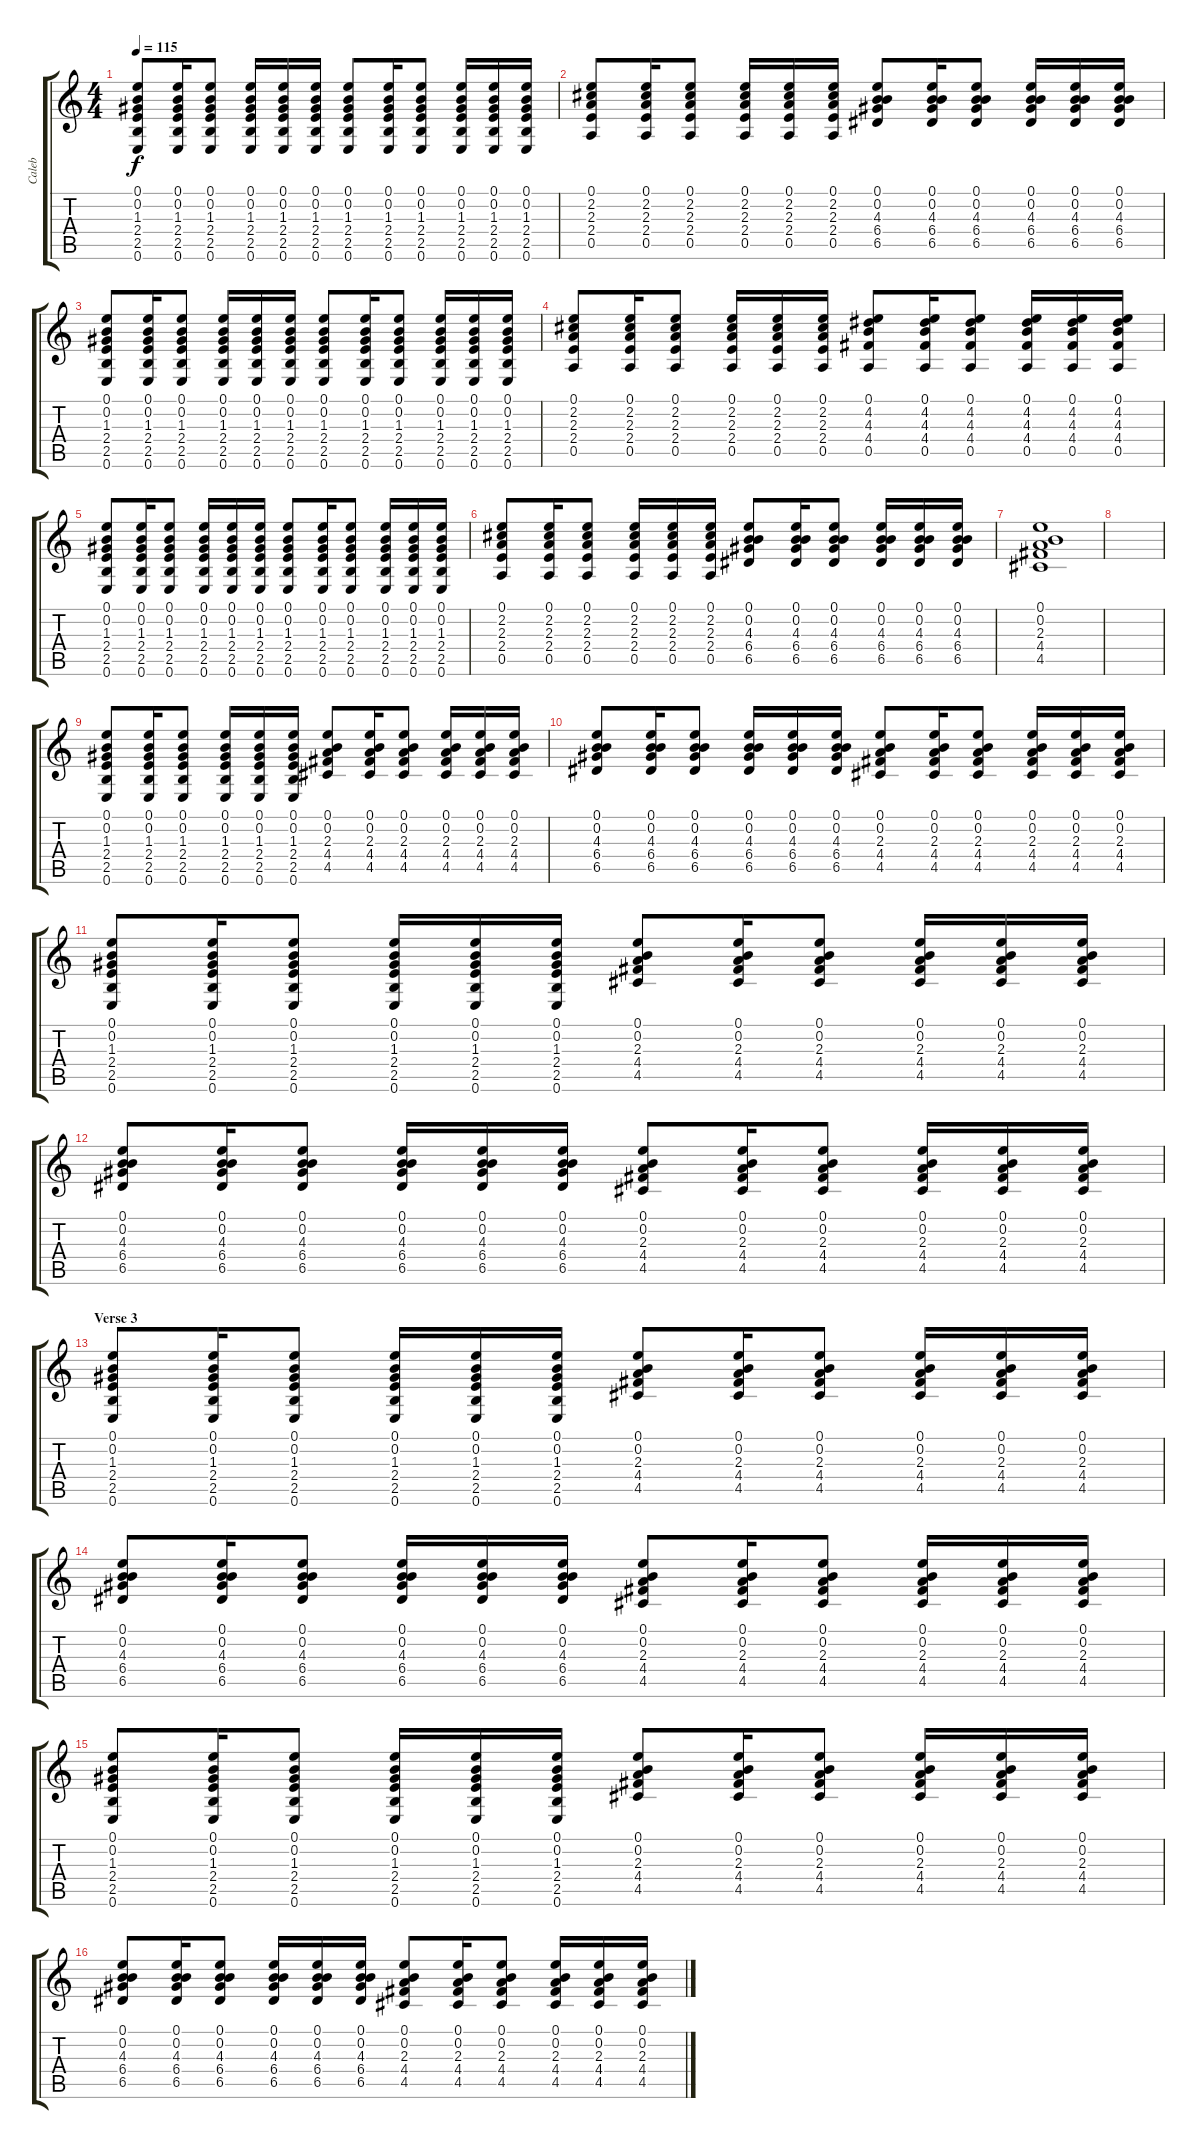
\track ("Caleb" "Caleb") {instrument electricguitarclean}
\staff {score tabs}
\tuning (E4 B3 G3 D3 A2 E2) {hide}
\ts (4 4)
\tempo 115
\clef g2
\ks c
(0.1 0.2 1.3 2.4 2.5 0.6).8{dy f} (0.1 0.2 1.3 2.4 2.5 0.6).16 (0.1 0.2 1.3 2.4 2.5 0.6).8 (0.1 0.2 1.3 2.4 2.5 0.6).16 (0.1 0.2 1.3 2.4 2.5 0.6).16 (0.1 0.2 1.3 2.4 2.5 0.6).16 (0.1 0.2 1.3 2.4 2.5 0.6).8 (0.1 0.2 1.3 2.4 2.5 0.6).16 (0.1 0.2 1.3 2.4 2.5 0.6).8 (0.1 0.2 1.3 2.4 2.5 0.6).16 (0.1 0.2 1.3 2.4 2.5 0.6).16 (0.1 0.2 1.3 2.4 2.5 0.6).16 |
(0.1 2.2 2.3 2.4 0.5).8 (0.1 2.2 2.3 2.4 0.5).16 (0.1 2.2 2.3 2.4 0.5).8 (0.1 2.2 2.3 2.4 0.5).16 (0.1 2.2 2.3 2.4 0.5).16 (0.1 2.2 2.3 2.4 0.5).16 (0.1 0.2 4.3 6.4 6.5).8 (0.1 0.2 4.3 6.4 6.5).16 (0.1 0.2 4.3 6.4 6.5).8 (0.1 0.2 4.3 6.4 6.5).16 (0.1 0.2 4.3 6.4 6.5).16 (0.1 0.2 4.3 6.4 6.5).16 |
(0.1 0.2 1.3 2.4 2.5 0.6).8 (0.1 0.2 1.3 2.4 2.5 0.6).16 (0.1 0.2 1.3 2.4 2.5 0.6).8 (0.1 0.2 1.3 2.4 2.5 0.6).16 (0.1 0.2 1.3 2.4 2.5 0.6).16 (0.1 0.2 1.3 2.4 2.5 0.6).16 (0.1 0.2 1.3 2.4 2.5 0.6).8 (0.1 0.2 1.3 2.4 2.5 0.6).16 (0.1 0.2 1.3 2.4 2.5 0.6).8 (0.1 0.2 1.3 2.4 2.5 0.6).16 (0.1 0.2 1.3 2.4 2.5 0.6).16 (0.1 0.2 1.3 2.4 2.5 0.6).16 |
(0.1 2.2 2.3 2.4 0.5).8 (0.1 2.2 2.3 2.4 0.5).16 (0.1 2.2 2.3 2.4 0.5).8 (0.1 2.2 2.3 2.4 0.5).16 (0.1 2.2 2.3 2.4 0.5).16 (0.1 2.2 2.3 2.4 0.5).16 (0.1 4.2 4.3 4.4 0.5).8 (0.1 4.2 4.3 4.4 0.5).16 (0.1 4.2 4.3 4.4 0.5).8 (0.1 4.2 4.3 4.4 0.5).16 (0.1 4.2 4.3 4.4 0.5).16 (0.1 4.2 4.3 4.4 0.5).16 |
(0.1 0.2 1.3 2.4 2.5 0.6).8 (0.1 0.2 1.3 2.4 2.5 0.6).16 (0.1 0.2 1.3 2.4 2.5 0.6).8 (0.1 0.2 1.3 2.4 2.5 0.6).16 (0.1 0.2 1.3 2.4 2.5 0.6).16 (0.1 0.2 1.3 2.4 2.5 0.6).16 (0.1 0.2 1.3 2.4 2.5 0.6).8 (0.1 0.2 1.3 2.4 2.5 0.6).16 (0.1 0.2 1.3 2.4 2.5 0.6).8 (0.1 0.2 1.3 2.4 2.5 0.6).16 (0.1 0.2 1.3 2.4 2.5 0.6).16 (0.1 0.2 1.3 2.4 2.5 0.6).16 |
(0.1 2.2 2.3 2.4 0.5).8 (0.1 2.2 2.3 2.4 0.5).16 (0.1 2.2 2.3 2.4 0.5).8 (0.1 2.2 2.3 2.4 0.5).16 (0.1 2.2 2.3 2.4 0.5).16 (0.1 2.2 2.3 2.4 0.5).16 (0.1 0.2 4.3 6.4 6.5).8 (0.1 0.2 4.3 6.4 6.5).16 (0.1 0.2 4.3 6.4 6.5).8 (0.1 0.2 4.3 6.4 6.5).16 (0.1 0.2 4.3 6.4 6.5).16 (0.1 0.2 4.3 6.4 6.5).16 |
(0.1 0.2 2.3 4.4 4.5).1 |
|
(0.1 0.2 1.3 2.4 2.5 0.6).8{volume 9} (0.1 0.2 1.3 2.4 2.5 0.6).16 (0.1 0.2 1.3 2.4 2.5 0.6).8 (0.1 0.2 1.3 2.4 2.5 0.6).16 (0.1 0.2 1.3 2.4 2.5 0.6).16 (0.1 0.2 1.3 2.4 2.5 0.6).16 (0.1 0.2 2.3 4.4 4.5).8 (0.1 0.2 2.3 4.4 4.5).16 (0.1 0.2 2.3 4.4 4.5).8 (0.1 0.2 2.3 4.4 4.5).16 (0.1 0.2 2.3 4.4 4.5).16 (0.1 0.2 2.3 4.4 4.5).16 |
(0.1 0.2 4.3 6.4 6.5).8 (0.1 0.2 4.3 6.4 6.5).16 (0.1 0.2 4.3 6.4 6.5).8 (0.1 0.2 4.3 6.4 6.5).16 (0.1 0.2 4.3 6.4 6.5).16 (0.1 0.2 4.3 6.4 6.5).16 (0.1 0.2 2.3 4.4 4.5).8 (0.1 0.2 2.3 4.4 4.5).16 (0.1 0.2 2.3 4.4 4.5).8 (0.1 0.2 2.3 4.4 4.5).16 (0.1 0.2 2.3 4.4 4.5).16 (0.1 0.2 2.3 4.4 4.5).16 |
(0.1 0.2 1.3 2.4 2.5 0.6).8 (0.1 0.2 1.3 2.4 2.5 0.6).16 (0.1 0.2 1.3 2.4 2.5 0.6).8 (0.1 0.2 1.3 2.4 2.5 0.6).16 (0.1 0.2 1.3 2.4 2.5 0.6).16 (0.1 0.2 1.3 2.4 2.5 0.6).16 (0.1 0.2 2.3 4.4 4.5).8 (0.1 0.2 2.3 4.4 4.5).16 (0.1 0.2 2.3 4.4 4.5).8 (0.1 0.2 2.3 4.4 4.5).16 (0.1 0.2 2.3 4.4 4.5).16 (0.1 0.2 2.3 4.4 4.5).16 |
(0.1 0.2 4.3 6.4 6.5).8 (0.1 0.2 4.3 6.4 6.5).16 (0.1 0.2 4.3 6.4 6.5).8 (0.1 0.2 4.3 6.4 6.5).16 (0.1 0.2 4.3 6.4 6.5).16 (0.1 0.2 4.3 6.4 6.5).16 (0.1 0.2 2.3 4.4 4.5).8 (0.1 0.2 2.3 4.4 4.5).16 (0.1 0.2 2.3 4.4 4.5).8 (0.1 0.2 2.3 4.4 4.5).16 (0.1 0.2 2.3 4.4 4.5).16 (0.1 0.2 2.3 4.4 4.5).16 |
\section ("" "Verse 3")
(0.1 0.2 1.3 2.4 2.5 0.6).8 (0.1 0.2 1.3 2.4 2.5 0.6).16 (0.1 0.2 1.3 2.4 2.5 0.6).8 (0.1 0.2 1.3 2.4 2.5 0.6).16 (0.1 0.2 1.3 2.4 2.5 0.6).16 (0.1 0.2 1.3 2.4 2.5 0.6).16 (0.1 0.2 2.3 4.4 4.5).8 (0.1 0.2 2.3 4.4 4.5).16 (0.1 0.2 2.3 4.4 4.5).8 (0.1 0.2 2.3 4.4 4.5).16 (0.1 0.2 2.3 4.4 4.5).16 (0.1 0.2 2.3 4.4 4.5).16 |
(0.1 0.2 4.3 6.4 6.5).8 (0.1 0.2 4.3 6.4 6.5).16 (0.1 0.2 4.3 6.4 6.5).8 (0.1 0.2 4.3 6.4 6.5).16 (0.1 0.2 4.3 6.4 6.5).16 (0.1 0.2 4.3 6.4 6.5).16 (0.1 0.2 2.3 4.4 4.5).8 (0.1 0.2 2.3 4.4 4.5).16 (0.1 0.2 2.3 4.4 4.5).8 (0.1 0.2 2.3 4.4 4.5).16 (0.1 0.2 2.3 4.4 4.5).16 (0.1 0.2 2.3 4.4 4.5).16 |
(0.1 0.2 1.3 2.4 2.5 0.6).8 (0.1 0.2 1.3 2.4 2.5 0.6).16 (0.1 0.2 1.3 2.4 2.5 0.6).8 (0.1 0.2 1.3 2.4 2.5 0.6).16 (0.1 0.2 1.3 2.4 2.5 0.6).16 (0.1 0.2 1.3 2.4 2.5 0.6).16 (0.1 0.2 2.3 4.4 4.5).8 (0.1 0.2 2.3 4.4 4.5).16 (0.1 0.2 2.3 4.4 4.5).8 (0.1 0.2 2.3 4.4 4.5).16 (0.1 0.2 2.3 4.4 4.5).16 (0.1 0.2 2.3 4.4 4.5).16 |
(0.1 0.2 4.3 6.4 6.5).8 (0.1 0.2 4.3 6.4 6.5).16 (0.1 0.2 4.3 6.4 6.5).8 (0.1 0.2 4.3 6.4 6.5).16 (0.1 0.2 4.3 6.4 6.5).16 (0.1 0.2 4.3 6.4 6.5).16 (0.1 0.2 2.3 4.4 4.5).8 (0.1 0.2 2.3 4.4 4.5).16 (0.1 0.2 2.3 4.4 4.5).8 (0.1 0.2 2.3 4.4 4.5).16 (0.1 0.2 2.3 4.4 4.5).16 (0.1 0.2 2.3 4.4 4.5).16
